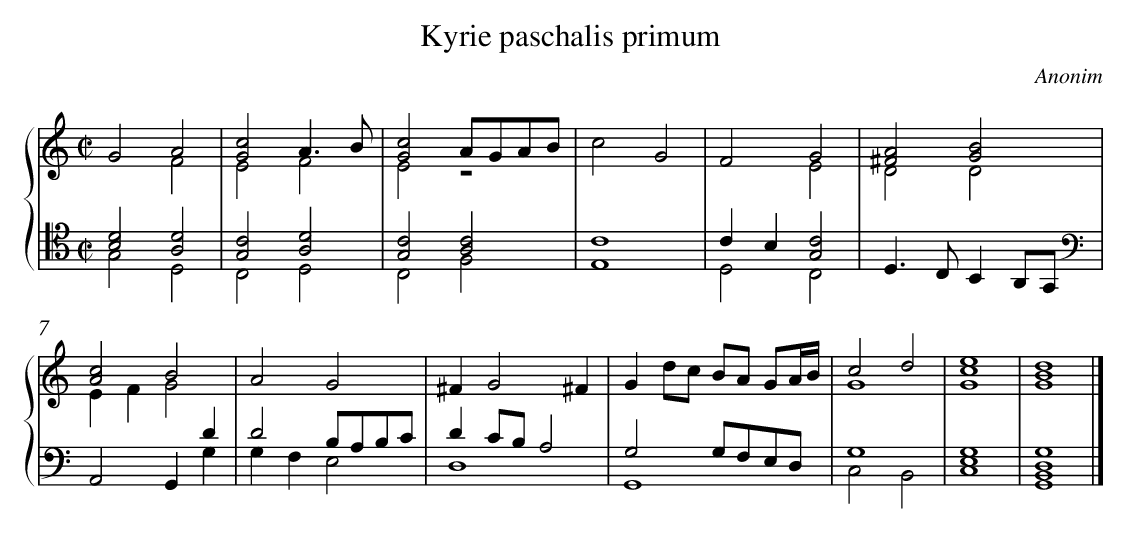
X:1
T: Kyrie paschalis primum
C: Anonim
L: 1/8
M: C|
%%staves {1 2}
V: 1
V: 2 clef=tenor
K: C
[V:1] G4A4 & x4F4 |
[V:2] [D4B,4][D4A,4] & G,4D,4 |
[V:1] [c4G4]A3B & E4F4 |
[V:2] [C4G,4][D4A,4] & C,4D,4 |
[V:1] [c4G4]AGAB & E4z4 |
[V:2] [C4G,4][C4A,4] & C,4F,4 |
[V:1] c4G4 |
[V:2] C8 & E,8 |
[V:1] F4G4 & x4E4 |
[V:2] C2B,2[C4G,4] & D,4C,4 |
[V:1] [A4^F4][B4G4] & D4D4 |
[V:2] D,2>C,2B,,2A,,G,, |
[V:1] [c4A4]B4 & E2F2G4 |
[V:2] [K:clef=bass]A,,4G,,2D2 & x4x2G,2 |
[V:1] A4G4 |
[V:2] D4B,A,B,C & G,2F,2E,4 |
[V:1] ^F2G4^F2 |
[V:2] D2CB,A,4 & D,8 |
[V:1] G2dc BA GA/B/ |
[V:2] G,4G,F,E,D, & G,,8 |
[V:1] c4d4 & G8 |
[V:2] G,8 & C,4B,,4 |
[V:1] [e8c8] & G8 |
[V:2] G,8 & [E,8C,8] |
[V:1] [d8B8] & G8 |]
[V:2] G,8 & [D,8B,,8G,,8] |]
